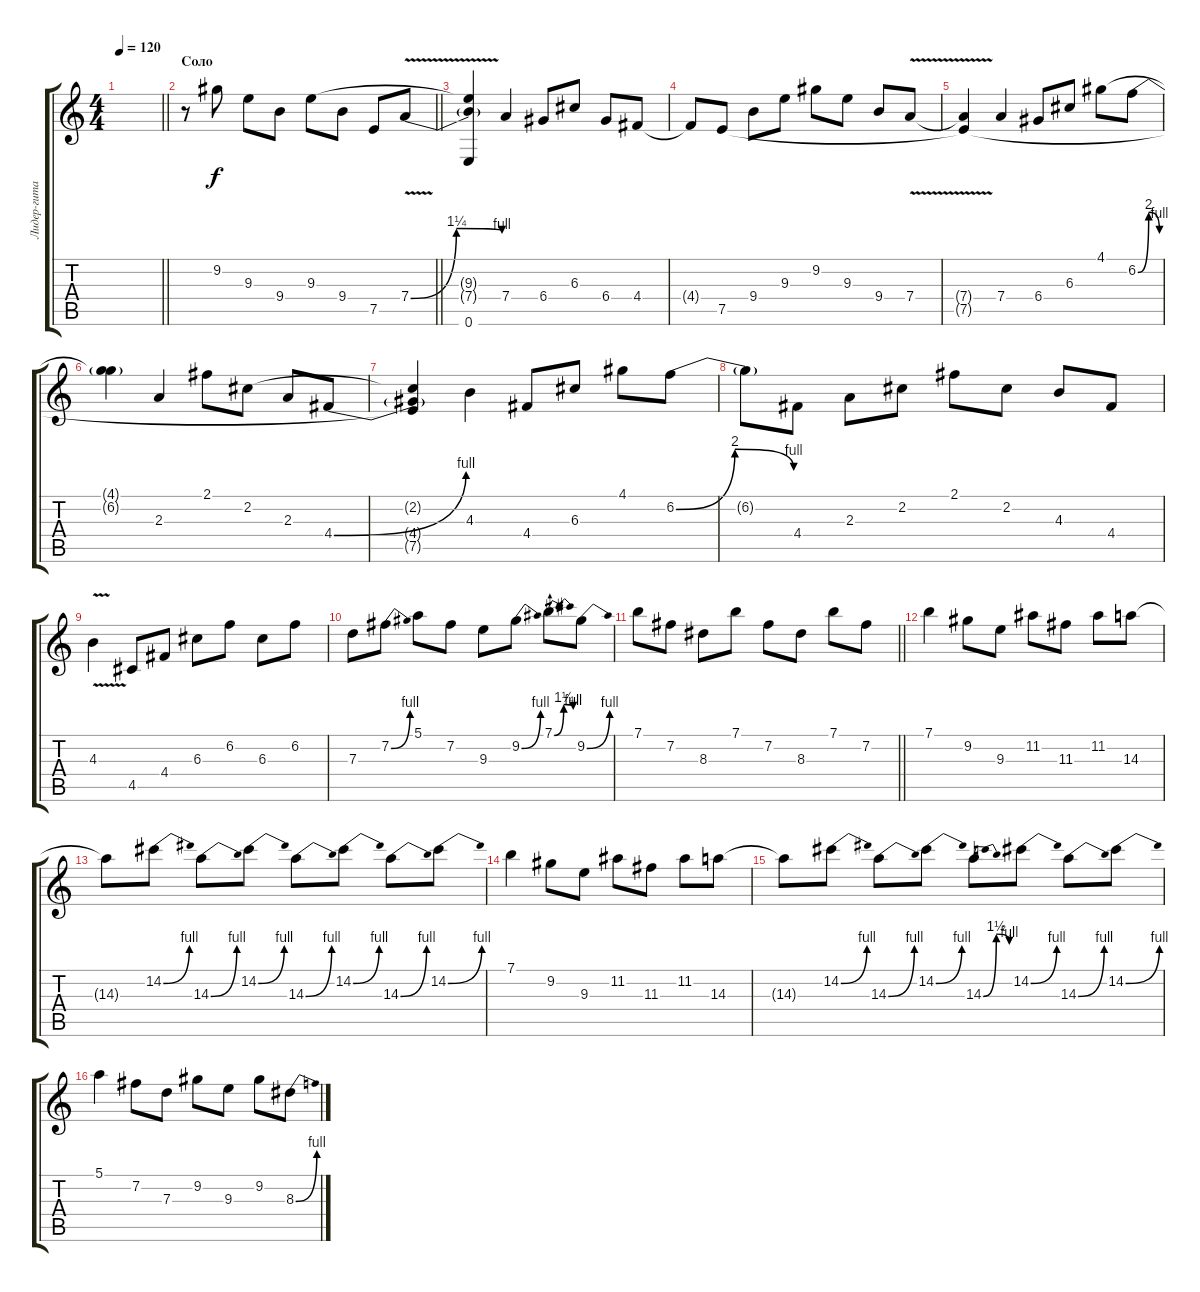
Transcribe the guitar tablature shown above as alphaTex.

\track ("Лидер-гитара 1" "Лидер-гита") {instrument distortionguitar}
\staff {score tabs}
\tuning (E4 B3 G3 D3 A2 E2) {hide}
\ts (4 4)
\tempo 120
\clef g2
\barLineRight lightlight
\ks c
|
\section ("" "Соло")
\barLineRight lightlight
r.8 9.2.8 9.3.8 9.4.8 9.3.8 9.4.8 7.5.8 7.4{be (bendrelease 0 0 38 5 38 5 60 4) v}.8 |
(9.3{t} 7.4{t} 0.6).4 7.4.4 6.4.8 6.3.8 6.4.8 4.4.8 |
4.4{t}.8 7.5.8 9.4.8 9.3.8 9.2.8 9.3.8 9.4.8 7.4{v}.8 |
(7.4{t} 7.5{t}).4 7.4.4 6.4.8 6.3.8 4.1.8 6.2{be (bendrelease 0 0 40 8 40 8 60 4)}.8 |
(4.1{t} 6.2{t}).4 2.3.4 2.1.8 2.2.8 2.3.8 4.4{be (bend 0 0 60 4)}.8 |
(2.2{t} 4.4{t} 7.5{t}).4 4.3.4 4.4.8 6.3.8 4.1.8 6.2{be (bendrelease 0 0 40 8 40 8 60 4)}.8 |
6.2{t}.8 4.4.8 2.3.8 2.2.8 2.1.8 2.2.8 4.3.8 4.4.8 |
4.3{v}.4 4.5.8 4.4.8 6.3.8 6.2.8 6.3.8 6.2.8 |
7.3.8 7.2{be (bend 0 0 60 4)}.8 5.1.8 7.2.8 9.3.8 9.2{be (bend 0 0 60 4)}.8 7.1{be (bendrelease 0 0 32 5 32 5 60 4)}.8 9.2{be (bend 0 0 60 4)}.8 |
\barLineRight lightlight
7.1.8 7.2.8 8.3.8 7.1.8 7.2.8 8.3.8 7.1.8 7.2.8 |
7.1.4 9.2.8 9.3.8 11.2.8 11.3.8 11.2.8 14.3.8 |
14.3{t}.8 14.2{be (bend 0 0 60 4)}.8 14.3{be (bend 0 0 60 4)}.8 14.2{be (bend 0 0 60 4)}.8 14.3{be (bend 0 0 60 4)}.8 14.2{be (bend 0 0 60 4)}.8 14.3{be (bend 0 0 60 4)}.8 14.2{be (bend 0 0 60 4)}.8 |
7.1.4 9.2.8 9.3.8 11.2.8 11.3.8 11.2.8 14.3.8 |
14.3{t}.8 14.2{be (bend 0 0 60 4)}.8 14.3{be (bend 0 0 60 4)}.8 14.2{be (bend 0 0 60 4)}.8 14.3{be (bendrelease 0 0 37 6 37 6 60 4)}.8 14.2{be (bend 0 0 60 4)}.8 14.3{be (bend 0 0 60 4)}.8 14.2{be (bend 0 0 60 4)}.8 |
5.1.4 7.2.8 7.3.8 9.2.8 9.3.8 9.2.8 8.3{be (bend 0 0 60 4)}.8
